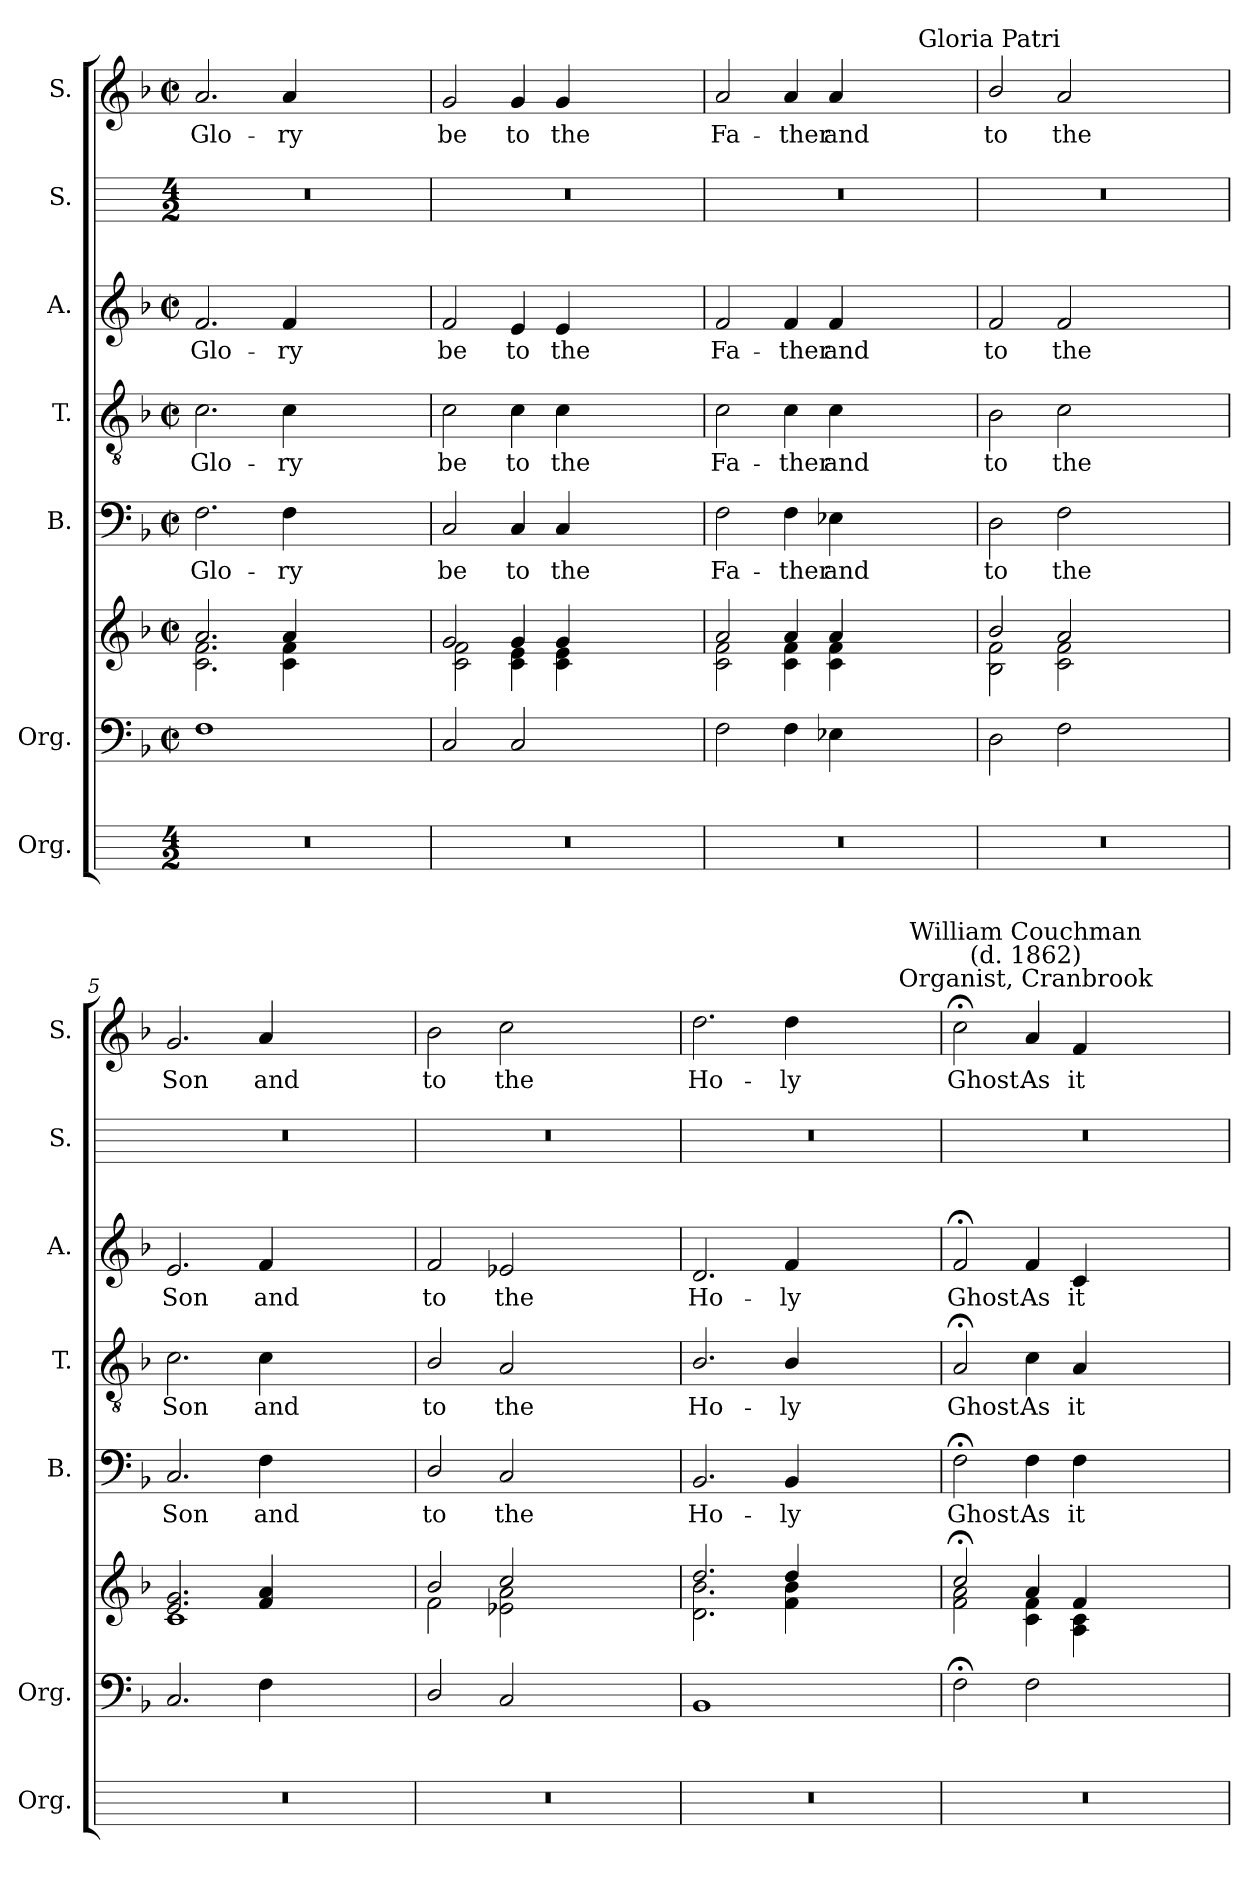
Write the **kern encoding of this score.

**kern	**kern	**kern	**kern	**text	**kern	**text	**kern	**text	**kern	**kern	**text
*part7	*part6	*part6	*part5	*part5	*part4	*part4	*part3	*part3	*part2	*part1	*part1
*staff8	*staff7	*staff6	*staff5	*staff5	*staff4	*staff4	*staff3	*staff3	*staff2	*staff1	*staff1
*I"Org.	*I"Org.	*	*I"B.	*	*I"T.	*	*I"A.	*	*I"S.	*I"S.	*
*I'Org.	*I'Org.	*	*I'B.	*	*I'T.	*	*I'A.	*	*I'S.	*I'S.	*
*	*clefF4	*clefG2	*clefF4	*	*clefGv2	*	*clefG2	*	*	*clefG2	*
*	*k[b-]	*k[b-]	*k[b-]	*	*k[b-]	*	*k[b-]	*	*	*k[b-]	*
*	*F:	*F:	*F:	*	*F:	*	*F:	*	*	*F:	*
*M4/2	*M2/2	*M2/2	*M2/2	*	*M2/2	*	*M2/2	*	*M4/2	*M2/2	*
*	*met(c|)	*met(c|)	*met(c|)	*	*met(c|)	*	*met(c|)	*	*	*met(c|)	*
=1	=1	=1	=1	=1	=1	=1	=1	=1	=1	=1	=1
*	*	*^	*	*	*	*	*	*	*	*	*
!	!	!	!	!	!LO:LY:b	!	!LO:LY:b	!	!LO:LY:b	!	!	!LO:LY:b
0r	1F	2.a/	2.c\ 2.f\	2.F	Glo-	2.c	Glo-	2.f	Glo-	0r	2.a	Glo-
!	!	!	!	!	!LO:LY:b	!	!LO:LY:b	!	!LO:LY:b	!	!	!LO:LY:b
.	.	4a/	4c\ 4f\	4F	-ry	4c	-ry	4f	-ry	.	4a	-ry
.	1ryy	1ryy	1ryy	1ryy	.	1ryy	.	1ryy	.	.	1ryy	.
=2	=2	=2	=2	=2	=2	=2	=2	=2	=2	=2	=2	=2
!	!	!	!	!	!LO:LY:b	!	!LO:LY:b	!	!LO:LY:b	!	!	!LO:LY:b
0r	2C	2g/	2c\ 2f\	2C	be	2c	be	2f	be	0r	2g	be
!	!	!	!	!	!LO:LY:b	!	!LO:LY:b	!	!LO:LY:b	!	!	!LO:LY:b
.	2C	4g/	4c\ 4e\	4C	to	4c	to	4e	to	.	4g	to
!	!	!	!	!	!LO:LY:b	!	!LO:LY:b	!	!LO:LY:b	!	!	!LO:LY:b
.	.	4g/	4c\ 4e\	4C	the	4c	the	4e	the	.	4g	the
.	1ryy	1ryy	1ryy	1ryy	.	1ryy	.	1ryy	.	.	1ryy	.
=3	=3	=3	=3	=3	=3	=3	=3	=3	=3	=3	=3	=3
!	!	!	!	!	!LO:LY:b	!	!LO:LY:b	!	!LO:LY:b	!	!	!LO:LY:b
0r	2F	2a/	2c\ 2f\	2F	Fa-	2c	Fa-	2f	Fa-	0r	2a	Fa-
!	!	!	!	!	!LO:LY:b	!	!LO:LY:b	!	!LO:LY:b	!	!	!LO:LY:b
.	4F	4a/	4c\ 4f\	4F	-ther	4c	-ther	4f	-ther	.	4a	-ther
!	!	!	!	!	!LO:LY:b	!	!LO:LY:b	!	!LO:LY:b	!	!	!LO:LY:b
.	4E-X	4a/	4c\ 4f\	4E-X	and	4c	and	4f	and	.	4a	and
.	1ryy	1ryy	1ryy	1ryy	.	1ryy	.	1ryy	.	.	1ryy	.
=4	=4	=4	=4	=4	=4	=4	=4	=4	=4	=4	=4	=4
!	!	!	!	!	!	!	!	!	!	!	!LO:TX:a:cj:t=Gloria Patri	!
!	!	!	!	!	!LO:LY:b	!	!LO:LY:b	!	!LO:LY:b	!	!	!LO:LY:b
0r	2D	2b-/	2B-\ 2f\	2D	to	2B-	to	2f	to	0r	2b-/	to
!	!	!	!	!	!LO:LY:b	!	!LO:LY:b	!	!LO:LY:b	!	!	!LO:LY:b
.	2F	2a/	2c\ 2f\	2F	the	2c	the	2f	the	.	2a	the
.	1ryy	1ryy	1ryy	1ryy	.	1ryy	.	1ryy	.	.	1ryy	.
=5	=5	=5	=5	=5	=5	=5	=5	=5	=5	=5	=5	=5
!	!	!	!	!	!LO:LY:b	!	!LO:LY:b	!	!LO:LY:b	!	!	!LO:LY:b
0r	2.C	2.e/ 2.g/	1c\	2.C	Son	2.c	Son	2.e	Son	0r	2.g	Son
!	!	!	!	!	!LO:LY:b	!	!LO:LY:b	!	!LO:LY:b	!	!	!LO:LY:b
.	4F	4f/ 4a/	.	4F	and	4c	and	4f	and	.	4a	and
.	1ryy	1ryy	1ryy	1ryy	.	1ryy	.	1ryy	.	.	1ryy	.
=6	=6	=6	=6	=6	=6	=6	=6	=6	=6	=6	=6	=6
!	!	!	!	!	!LO:LY:b	!	!LO:LY:b	!	!LO:LY:b	!	!	!LO:LY:b
0r	2D/	2b-/	2f\	2D/	to	2B-/	to	2f	to	0r	2b-	to
!	!	!	!	!	!LO:LY:b	!	!LO:LY:b	!	!LO:LY:b	!	!	!LO:LY:b
.	2C	2cc/	2e-X\ 2a\	2C	the	2A/	the	2e-X	the	.	2cc	the
.	1ryy	1ryy	1ryy	1ryy	.	1ryy	.	1ryy	.	.	1ryy	.
=7	=7	=7	=7	=7	=7	=7	=7	=7	=7	=7	=7	=7
!	!	!	!	!	!LO:LY:b	!	!LO:LY:b	!	!LO:LY:b	!	!	!LO:LY:b
0r	1BB-	2.dd/	2.d\ 2.b-\	2.BB-	Ho-	2.B-/	Ho-	2.d	Ho-	0r	2.dd	Ho-
!	!	!	!	!	!LO:LY:b	!	!LO:LY:b	!	!LO:LY:b	!	!	!LO:LY:b
.	.	4dd/	4f\ 4b-\	4BB-	-ly	4B-/	-ly	4f	-ly	.	4dd	-ly
.	1ryy	1ryy	1ryy	1ryy	.	1ryy	.	1ryy	.	.	1ryy	.
=8	=8	=8	=8	=8	=8	=8	=8	=8	=8	=8	=8	=8
!	!	!	!	!	!LO:LY:b	!	!LO:LY:b	!	!LO:LY:b	!	!	!LO:LY:b
0r	2F;	2cc;</	2f\ 2a\	2F;<	Ghost.	2A;<	Ghost.	2f;<	Ghost.	0r	2cc;<	Ghost.
!	!	!	!	!	!	!	!	!	!	!	!LO:TX:a:cj:t=William Couchman\n(d. 1862)\nOrganist, Cranbrook	!
!	!	!	!	!	!LO:LY:b	!	!LO:LY:b	!	!LO:LY:b	!	!	!LO:LY:b
.	2F	4a/	4c\ 4f\	4F	As	4c	As	4f	As	.	4a	As
!	!	!	!	!	!LO:LY:b	!	!LO:LY:b	!	!LO:LY:b	!	!	!LO:LY:b
.	.	4f/	4A\ 4c\	4F	it	4A	it	4c	it	.	4f	it
.	1ryy	1ryy	1ryy	1ryy	.	1ryy	.	1ryy	.	.	1ryy	.
*	*	*v	*v	*	*	*	*	*	*	*	*	*
=	=	=	=	=	=	=	=	=	=	=	=
*-	*-	*-	*-	*-	*-	*-	*-	*-	*-	*-	*-
